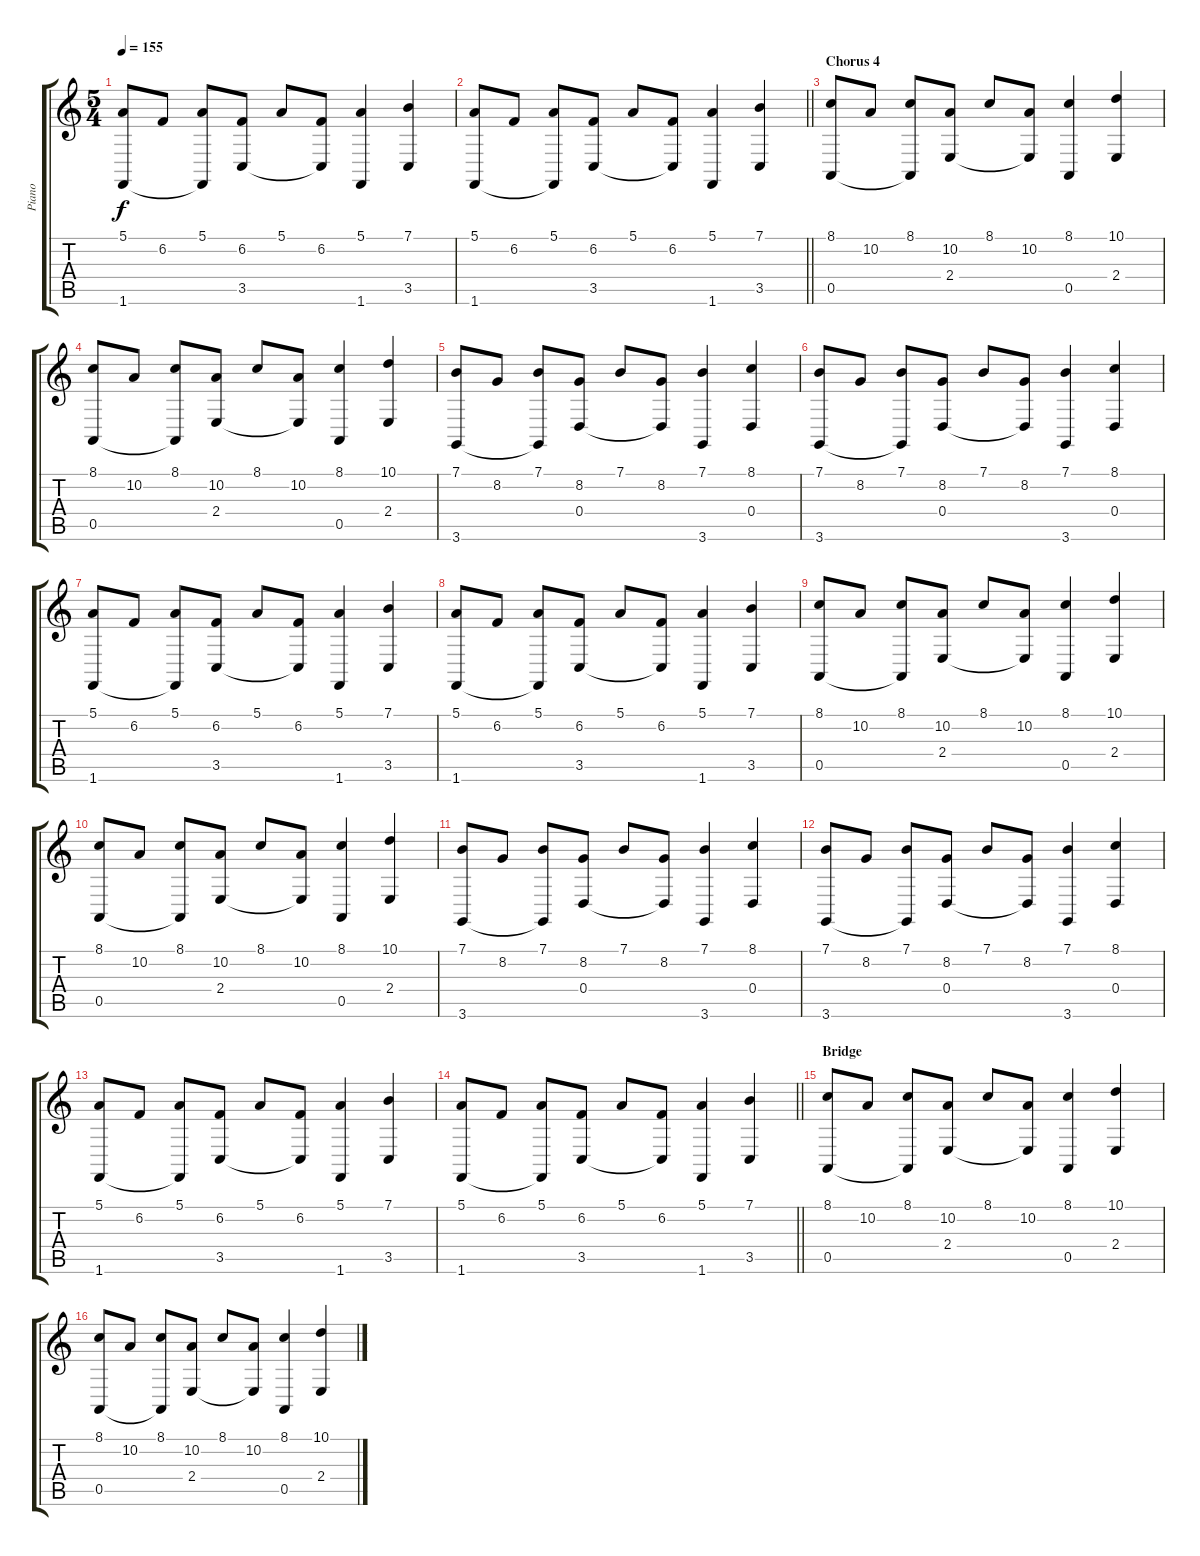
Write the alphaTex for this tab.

\track ("Piano" "Piano") {instrument acousticgrandpiano}
\staff {score tabs}
\tuning (E4 B3 G3 D3 A2 E2) {hide}
\ts (5 4)
\tempo 155
\clef g2
\ks c
(5.1 1.6).8{dy f} 6.2.8 (5.1 1.6{t}).8 (6.2 3.5).8 5.1.8 (6.2 3.5{t}).8 (5.1 1.6).4 (7.1 3.5).4 |
\barLineRight lightlight
(5.1 1.6).8 6.2.8 (5.1 1.6{t}).8 (6.2 3.5).8 5.1.8 (6.2 3.5{t}).8 (5.1 1.6).4 (7.1 3.5).4 |
\section ("" "Chorus 4")
(8.1 0.5).8 10.2.8 (8.1 0.5{t}).8 (10.2 2.4).8 8.1.8 (10.2 2.4{t}).8 (8.1 0.5).4 (10.1 2.4).4 |
(8.1 0.5).8 10.2.8 (8.1 0.5{t}).8 (10.2 2.4).8 8.1.8 (10.2 2.4{t}).8 (8.1 0.5).4 (10.1 2.4).4 |
(7.1 3.6).8 8.2.8 (7.1 3.6{t}).8 (8.2 0.4).8 7.1.8 (8.2 0.4{t}).8 (7.1 3.6).4 (8.1 0.4).4 |
(7.1 3.6).8 8.2.8 (7.1 3.6{t}).8 (8.2 0.4).8 7.1.8 (8.2 0.4{t}).8 (7.1 3.6).4 (8.1 0.4).4 |
(5.1 1.6).8 6.2.8 (5.1 1.6{t}).8 (6.2 3.5).8 5.1.8 (6.2 3.5{t}).8 (5.1 1.6).4 (7.1 3.5).4 |
(5.1 1.6).8 6.2.8 (5.1 1.6{t}).8 (6.2 3.5).8 5.1.8 (6.2 3.5{t}).8 (5.1 1.6).4 (7.1 3.5).4 |
(8.1 0.5).8 10.2.8 (8.1 0.5{t}).8 (10.2 2.4).8 8.1.8 (10.2 2.4{t}).8 (8.1 0.5).4 (10.1 2.4).4 |
(8.1 0.5).8 10.2.8 (8.1 0.5{t}).8 (10.2 2.4).8 8.1.8 (10.2 2.4{t}).8 (8.1 0.5).4 (10.1 2.4).4 |
(7.1 3.6).8 8.2.8 (7.1 3.6{t}).8 (8.2 0.4).8 7.1.8 (8.2 0.4{t}).8 (7.1 3.6).4 (8.1 0.4).4 |
(7.1 3.6).8 8.2.8 (7.1 3.6{t}).8 (8.2 0.4).8 7.1.8 (8.2 0.4{t}).8 (7.1 3.6).4 (8.1 0.4).4 |
(5.1 1.6).8 6.2.8 (5.1 1.6{t}).8 (6.2 3.5).8 5.1.8 (6.2 3.5{t}).8 (5.1 1.6).4 (7.1 3.5).4 |
\barLineRight lightlight
(5.1 1.6).8 6.2.8 (5.1 1.6{t}).8 (6.2 3.5).8 5.1.8 (6.2 3.5{t}).8 (5.1 1.6).4 (7.1 3.5).4 |
\section ("" "Bridge")
(8.1 0.5).8 10.2.8 (8.1 0.5{t}).8 (10.2 2.4).8 8.1.8 (10.2 2.4{t}).8 (8.1 0.5).4 (10.1 2.4).4 |
(8.1 0.5).8 10.2.8 (8.1 0.5{t}).8 (10.2 2.4).8 8.1.8 (10.2 2.4{t}).8 (8.1 0.5).4 (10.1 2.4).4
